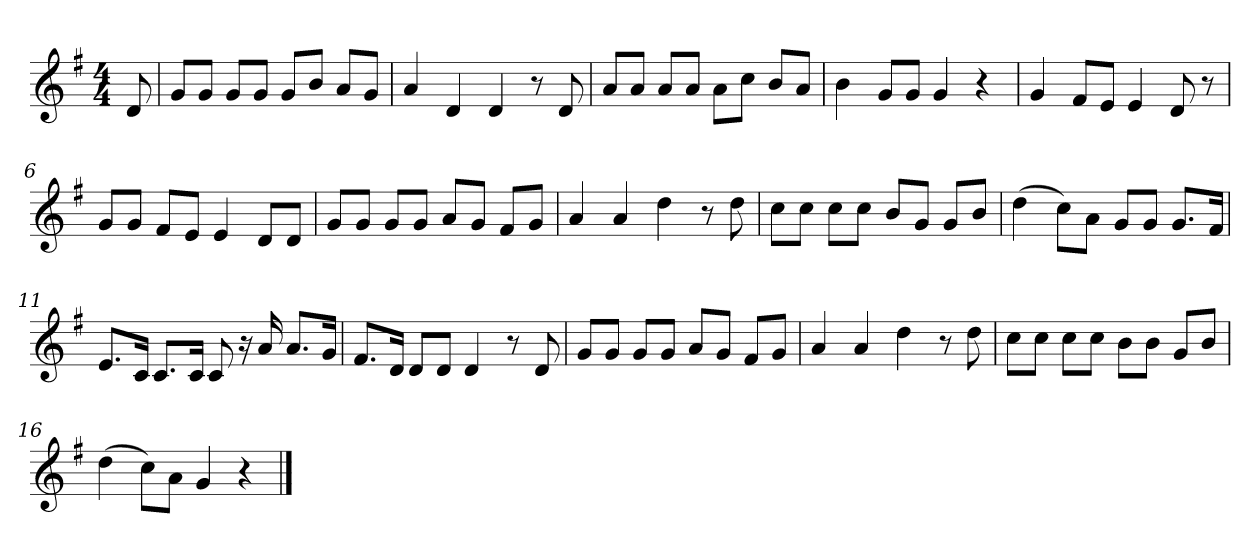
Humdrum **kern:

**kern
*part1
*staff1
*k[f#]
*M4/4
*MM120
=
8d
=1
8gL
8gJ
8gL
8gJ
8gL
8bJ
8aL
8gJ
=2
4a
4d
4d
8r
8d
=3
8aL
8aJ
8aL
8aJ
8aL
8ccJ
8bL
8aJ
=4
4b
8gL
8gJ
4g
4r
=5
4g
8f#L
8eJ
4e
8d
8r
=6
8gL
8gJ
8f#L
8eJ
4e
8dL
8dJ
=7
8gL
8gJ
8gL
8gJ
8aL
8gJ
8f#L
8gJ
=8
4a
4a
4dd
8r
8dd
=9
8ccL
8ccJ
8ccL
8ccJ
8bL
8gJ
8gL
8bJ
=10
(4dd
8ccL)
8aJ
8gL
8gJ
8.gL
16f#Jk
=11
8.eL
16cJk
8.cL
16cJk
8c
16r
16a
8.aL
16gJk
=12
8.f#L
16dJk
8dL
8dJ
4d
8r
8d
=13
8gL
8gJ
8gL
8gJ
8aL
8gJ
8f#L
8gJ
=14
4a
4a
4dd
8r
8dd
=15
8ccL
8ccJ
8ccL
8ccJ
8bL
8bJ
8gL
8bJ
=16
(4dd
8ccL)
8aJ
4g
4r
==
*-
